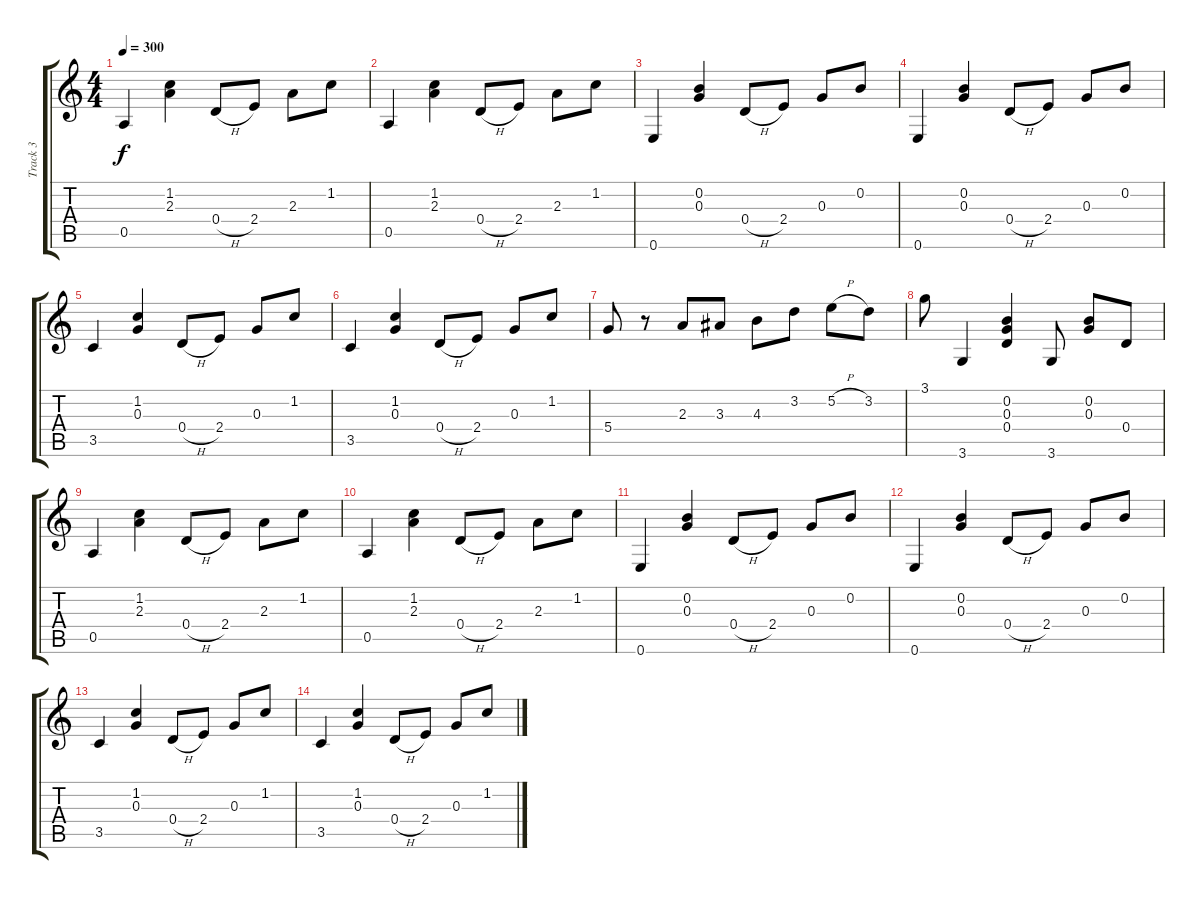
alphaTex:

\track ("Track 3" "Track 3") {instrument acousticguitarsteel}
\staff {score tabs}
\tuning (E4 B3 G3 D3 A2 E2) {hide}
\ts (4 4)
\tempo 300
\clef g2
\ks c
0.5.4{dy f} (1.2 2.3).4 0.4{h}.8 2.4.8 2.3.8 1.2.8 |
0.5.4 (1.2 2.3).4 0.4{h}.8 2.4.8 2.3.8 1.2.8 |
0.6.4 (0.2 0.3).4 0.4{h}.8 2.4.8 0.3.8 0.2.8 |
0.6.4 (0.2 0.3).4 0.4{h}.8 2.4.8 0.3.8 0.2.8 |
3.5.4 (1.2 0.3).4 0.4{h}.8 2.4.8 0.3.8 1.2.8 |
3.5.4 (1.2 0.3).4 0.4{h}.8 2.4.8 0.3.8 1.2.8 |
5.4.8 r.8 2.3.8 3.3.8 4.3.8 3.2.8 5.2{h}.8 3.2.8 |
3.1.8 3.6.4 (0.2 0.3 0.4).4 3.6.8 (0.2 0.3).8 0.4.8 |
0.5.4 (1.2 2.3).4 0.4{h}.8 2.4.8 2.3.8 1.2.8 |
0.5.4 (1.2 2.3).4 0.4{h}.8 2.4.8 2.3.8 1.2.8 |
0.6.4 (0.2 0.3).4 0.4{h}.8 2.4.8 0.3.8 0.2.8 |
0.6.4 (0.2 0.3).4 0.4{h}.8 2.4.8 0.3.8 0.2.8 |
3.5.4 (1.2 0.3).4 0.4{h}.8 2.4.8 0.3.8 1.2.8 |
3.5.4 (1.2 0.3).4 0.4{h}.8 2.4.8 0.3.8 1.2.8
